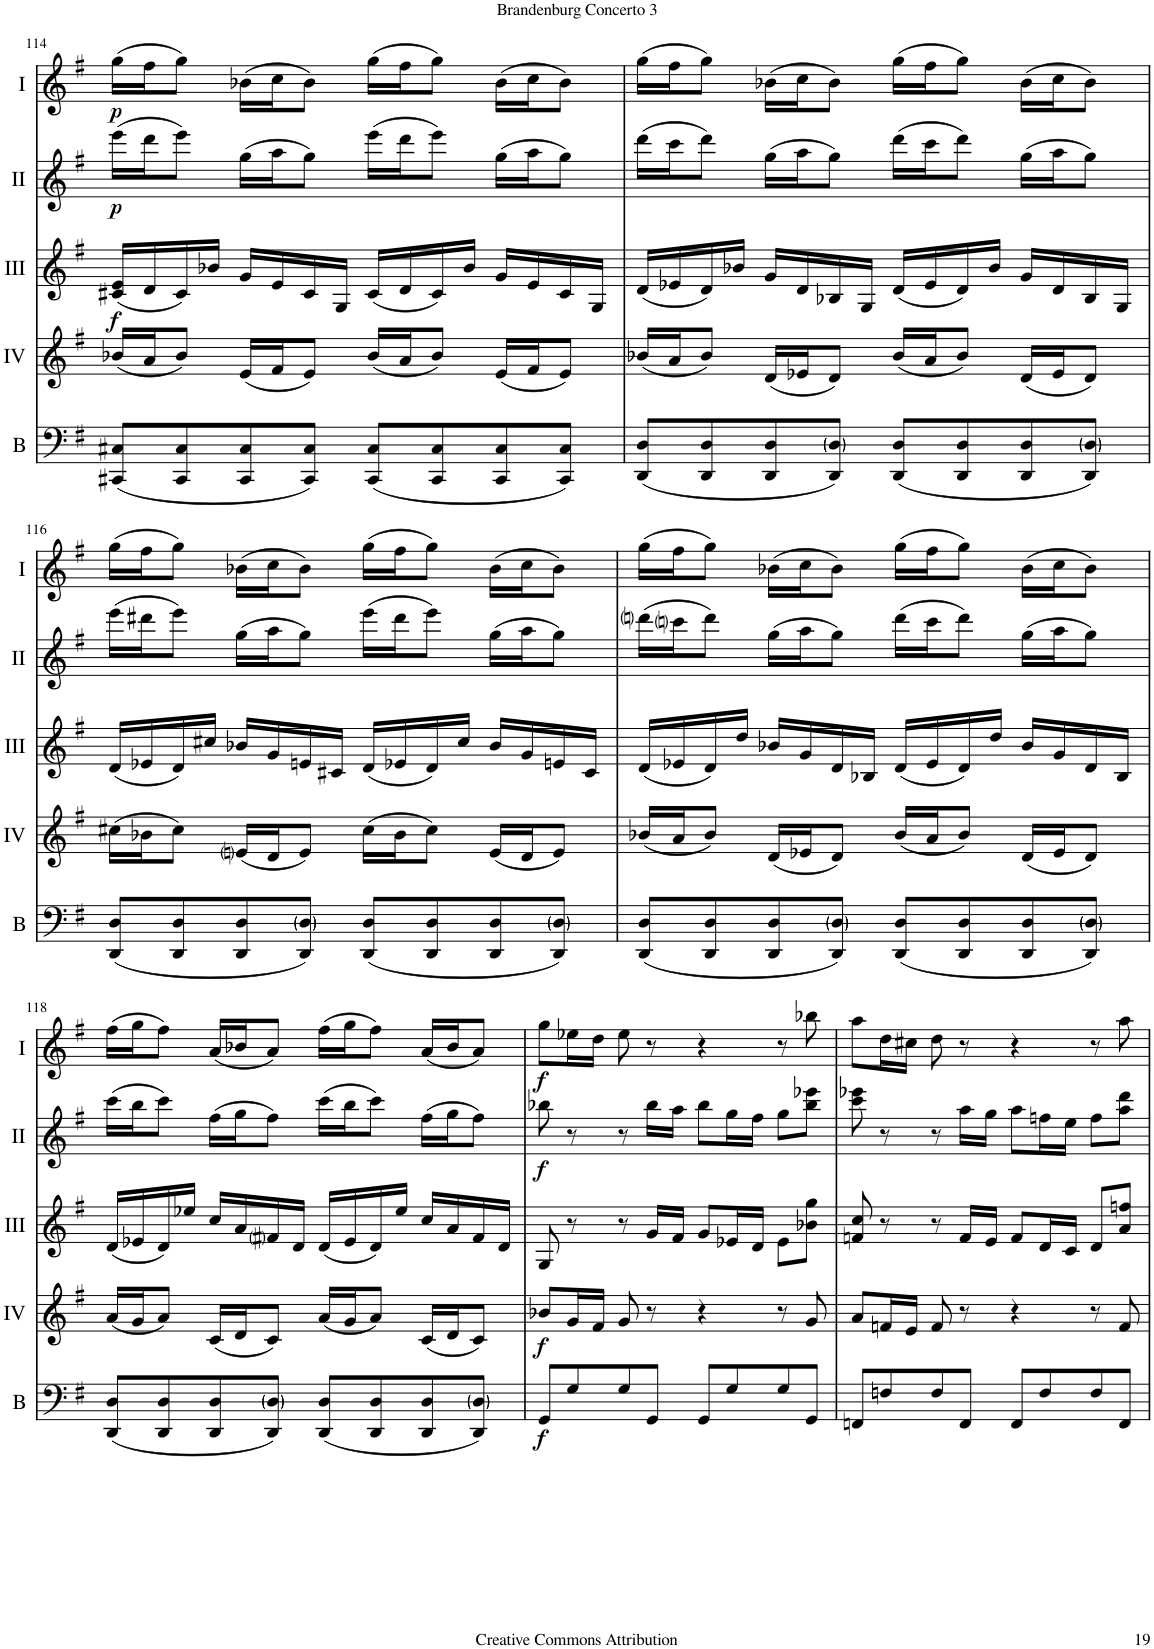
**kern	**dynam	**kern	**dynam	**kern	**dynam	**kern	**dynam	**kern	**dynam
*part5	*part5	*part4	*part4	*part3	*part3	*part2	*part2	*part1	*part1
*staff5	*staff5	*staff4	*staff4	*staff3	*staff3	*staff2	*staff2	*staff1	*staff1
*I"Bass	*	*I"Acc. 4	*	*I"Acc. 3	*	*I"Acc. 2	*	*I"Acc. 1	*
*I'B	*	*	*	*	*	*	*	*	*
!!LO:PB:g=z
*clefF4	*	*clefG2	*	*clefG2	*	*clefG2	*	*clefG2	*
*Trd7c12	*	*	*	*Trd7c12	*	*Trd7c12	*	*	*
*k[f#]	*	*k[f#]	*	*k[f#]	*	*k[f#]	*	*k[f#]	*
*M2/2	*	*M2/2	*	*M2/2	*	*M2/2	*	*M2/2	*
*met(c|)	*	*met(c|)	*	*met(c|)	*	*met(c|)	*	*met(c|)	*
=114	=114	=114	=114	=114	=114	=114	=114	=114	=114
!	!	!	!	!	!LO:DY:b	!	!LO:DY:b	!	!LO:DY:b
(8CC#X/ 8C#X/L	.	(16b-X/LL	.	(16c#X/ 16e/LL	f	(16eee\LL	p	(16gg\LL	p
.	.	16a/J	.	16d/	.	16ddd\J	.	16ff#\J	.
8CC#/ 8C#/	.	8b-/J)	.	16c#/)	.	8eee\J)	.	8gg\J)	.
.	.	.	.	16b-X/JJ	.	.	.	.	.
8CC#/ 8C#/	.	(16e/LL	.	16g/LL	.	(16gg\LL	.	(16b-X\LL	.
.	.	16f#/J	.	16e/	.	16aa\J	.	16cc\J	.
8CC#/ 8C#/J)	.	8e/J)	.	16c#/	.	8gg\J)	.	8b-\J)	.
.	.	.	.	16G/JJ	.	.	.	.	.
(8CC#/ 8C#/L	.	(16b-/LL	.	(16c#/LL	.	(16eee\LL	.	(16gg\LL	.
.	.	16a/J	.	16d/	.	16ddd\J	.	16ff#\J	.
8CC#/ 8C#/	.	8b-/J)	.	16c#/)	.	8eee\J)	.	8gg\J)	.
.	.	.	.	16b-/JJ	.	.	.	.	.
8CC#/ 8C#/	.	(16e/LL	.	16g/LL	.	(16gg\LL	.	(16b-\LL	.
.	.	16f#/J	.	16e/	.	16aa\J	.	16cc\J	.
8CC#/ 8C#/J)	.	8e/J)	.	16c#/	.	8gg\J)	.	8b-\J)	.
.	.	.	.	16G/JJ	.	.	.	.	.
=115	=115	=115	=115	=115	=115	=115	=115	=115	=115
(8DD/ 8D/L	.	(16b-X/LL	.	(16d/LL	.	(16ddd\LL	.	(16gg\LL	.
.	.	16a/J	.	16e-X/	.	16ccc\J	.	16ff#\J	.
8DD/ 8D/	.	8b-/J)	.	16d/)	.	8ddd\J)	.	8gg\J)	.
.	.	.	.	16b-X/JJ	.	.	.	.	.
8DD/ 8D/	.	(16d/LL	.	16g/LL	.	(16gg\LL	.	(16b-X\LL	.
.	.	16e-X/J	.	16d/	.	16aa\J	.	16cc\J	.
8DD/ 8D/J)	.	8d/J)	.	16B-X/	.	8gg\J)	.	8b-\J)	.
.	.	.	.	16G/JJ	.	.	.	.	.
(8DD/ 8D/L	.	(16b-/LL	.	(16d/LL	.	(16ddd\LL	.	(16gg\LL	.
.	.	16a/J	.	16e-/	.	16ccc\J	.	16ff#\J	.
8DD/ 8D/	.	8b-/J)	.	16d/)	.	8ddd\J)	.	8gg\J)	.
.	.	.	.	16b-/JJ	.	.	.	.	.
8DD/ 8D/	.	(16d/LL	.	16g/LL	.	(16gg\LL	.	(16b-\LL	.
.	.	16e-/J	.	16d/	.	16aa\J	.	16cc\J	.
8DD/ 8D/J)	.	8d/J)	.	16B-/	.	8gg\J)	.	8b-\J)	.
.	.	.	.	16G/JJ	.	.	.	.	.
!!LO:LB:g=z
=116	=116	=116	=116	=116	=116	=116	=116	=116	=116
(8DD/ 8D/L	.	(16cc#X\LL	.	(16d/LL	.	(16eee\LL	.	(16gg\LL	.
.	.	16b-X\J	.	16e-X/	.	16ddd#X\J	.	16ff#\J	.
8DD/ 8D/	.	8cc#\J)	.	16d/)	.	8eee\J)	.	8gg\J)	.
.	.	.	.	16cc#X/JJ	.	.	.	.	.
8DD/ 8D/	.	(16eni/LL	.	16b-X/LL	.	(16gg\LL	.	(16b-X\LL	.
.	.	16d/J	.	16g/	.	16aa\J	.	16cc\J	.
8DD/ 8D/J)	.	8e/J)	.	16en/	.	8gg\J)	.	8b-\J)	.
.	.	.	.	16c#X/JJ	.	.	.	.	.
(8DD/ 8D/L	.	(16cc#\LL	.	(16d/LL	.	(16eee\LL	.	(16gg\LL	.
.	.	16b-\J	.	16e-X/	.	16ddd#\J	.	16ff#\J	.
8DD/ 8D/	.	8cc#\J)	.	16d/)	.	8eee\J)	.	8gg\J)	.
.	.	.	.	16cc#/JJ	.	.	.	.	.
8DD/ 8D/	.	(16e/LL	.	16b-/LL	.	(16gg\LL	.	(16b-\LL	.
.	.	16d/J	.	16g/	.	16aa\J	.	16cc\J	.
8DD/ 8D/J)	.	8e/J)	.	16en/	.	8gg\J)	.	8b-\J)	.
.	.	.	.	16c#/JJ	.	.	.	.	.
=117	=117	=117	=117	=117	=117	=117	=117	=117	=117
(8DD/ 8D/L	.	(16b-X/LL	.	(16d/LL	.	(16dddni\LL	.	(16gg\LL	.
.	.	16a/J	.	16e-X/	.	16cccni\J	.	16ff#\J	.
8DD/ 8D/	.	8b-/J)	.	16d/)	.	8ddd\J)	.	8gg\J)	.
.	.	.	.	16dd/JJ	.	.	.	.	.
8DD/ 8D/	.	(16d/LL	.	16b-X/LL	.	(16gg\LL	.	(16b-X\LL	.
.	.	16e-X/J	.	16g/	.	16aa\J	.	16cc\J	.
8DD/ 8D/J)	.	8d/J)	.	16d/	.	8gg\J)	.	8b-\J)	.
.	.	.	.	16B-X/JJ	.	.	.	.	.
(8DD/ 8D/L	.	(16b-/LL	.	(16d/LL	.	(16ddd\LL	.	(16gg\LL	.
.	.	16a/J	.	16e-/	.	16ccc\J	.	16ff#\J	.
8DD/ 8D/	.	8b-/J)	.	16d/)	.	8ddd\J)	.	8gg\J)	.
.	.	.	.	16dd/JJ	.	.	.	.	.
8DD/ 8D/	.	(16d/LL	.	16b-/LL	.	(16gg\LL	.	(16b-\LL	.
.	.	16e-/J	.	16g/	.	16aa\J	.	16cc\J	.
8DD/ 8D/J)	.	8d/J)	.	16d/	.	8gg\J)	.	8b-\J)	.
.	.	.	.	16B-/JJ	.	.	.	.	.
!!LO:LB:g=z
=118	=118	=118	=118	=118	=118	=118	=118	=118	=118
(8DD/ 8D/L	.	(16a/LL	.	(16d/LL	.	(16ccc\LL	.	(16ff#\LL	.
.	.	16g/J	.	16e-X/	.	16bb\J	.	16gg\J	.
8DD/ 8D/	.	8a/J)	.	16d/)	.	8ccc\J)	.	8ff#\J)	.
.	.	.	.	16ee-X/JJ	.	.	.	.	.
8DD/ 8D/	.	(16c/LL	.	16cc/LL	.	(16ff#\LL	.	(16a/LL	.
.	.	16d/J	.	16a/	.	16gg\J	.	16b-X/J	.
8DD/ 8D/J)	.	8c/J)	.	16f#i/	.	8ff#\J)	.	8a/J)	.
.	.	.	.	16d/JJ	.	.	.	.	.
(8DD/ 8D/L	.	(16a/LL	.	(16d/LL	.	(16ccc\LL	.	(16ff#\LL	.
.	.	16g/J	.	16e-/	.	16bb\J	.	16gg\J	.
8DD/ 8D/	.	8a/J)	.	16d/)	.	8ccc\J)	.	8ff#\J)	.
.	.	.	.	16ee-/JJ	.	.	.	.	.
8DD/ 8D/	.	(16c/LL	.	16cc/LL	.	(16ff#\LL	.	(16a/LL	.
.	.	16d/J	.	16a/	.	16gg\J	.	16b-/J	.
8DD/ 8D/J)	.	8c/J)	.	16f#/	.	8ff#\J)	.	8a/J)	.
.	.	.	.	16d/JJ	.	.	.	.	.
=119	=119	=119	=119	=119	=119	=119	=119	=119	=119
!	!LO:DY:b	!	!LO:DY:b	!	!	!	!LO:DY:b	!	!LO:DY:b
8GG/L	f	8b-X/L	f	8G/	.	8bb-X\	f	8gg\L	f
8G/	.	16g/L	.	8r	.	8r	.	16ee-X\L	.
.	.	16f#/JJ	.	.	.	.	.	16dd\JJ	.
8G/	.	8g/	.	8r	.	8r	.	8ee-\	.
8GG/J	.	8r	.	16g/LL	.	16bb-\LL	.	8r	.
.	.	.	.	16f#/JJ	.	16aa\JJ	.	.	.
8GG/L	.	4r	.	8g/L	.	8bb-\L	.	4r	.
8G/	.	.	.	16e-X/L	.	16gg\L	.	.	.
.	.	.	.	16d/JJ	.	16ff#\JJ	.	.	.
8G/	.	8r	.	8e-\L	.	8gg\L	.	8r	.
8GG/J	.	8g/	.	8b-X\ 8gg\J	.	8bb-\ 8eee-X\J	.	8bb-X\	.
=120	=120	=120	=120	=120	=120	=120	=120	=120	=120
8FFn/L	.	8a/L	.	8fn/ 8cc/	.	8ccc\ 8eee-X\	.	8aa\L	.
8Fn/	.	16fn/L	.	8r	.	8r	.	16dd\L	.
.	.	16e/JJ	.	.	.	.	.	16cc#X\JJ	.
8F/	.	8f/	.	8r	.	8r	.	8dd\	.
8FF/J	.	8r	.	16f/LL	.	16aa\LL	.	8r	.
.	.	.	.	16e/JJ	.	16gg\JJ	.	.	.
8FF/L	.	4r	.	8f/L	.	8aa\L	.	4r	.
8F/	.	.	.	16d/L	.	16ffn\L	.	.	.
.	.	.	.	16c/JJ	.	16ee\JJ	.	.	.
8F/	.	8r	.	8d/L	.	8ff\L	.	8r	.
8FF/J	.	8f/	.	8a/ 8ffn/J	.	8aa\ 8ddd\J	.	8aa\	.
=	=	=	=	=	=	=	=	=	=
*-	*-	*-	*-	*-	*-	*-	*-	*-	*-
